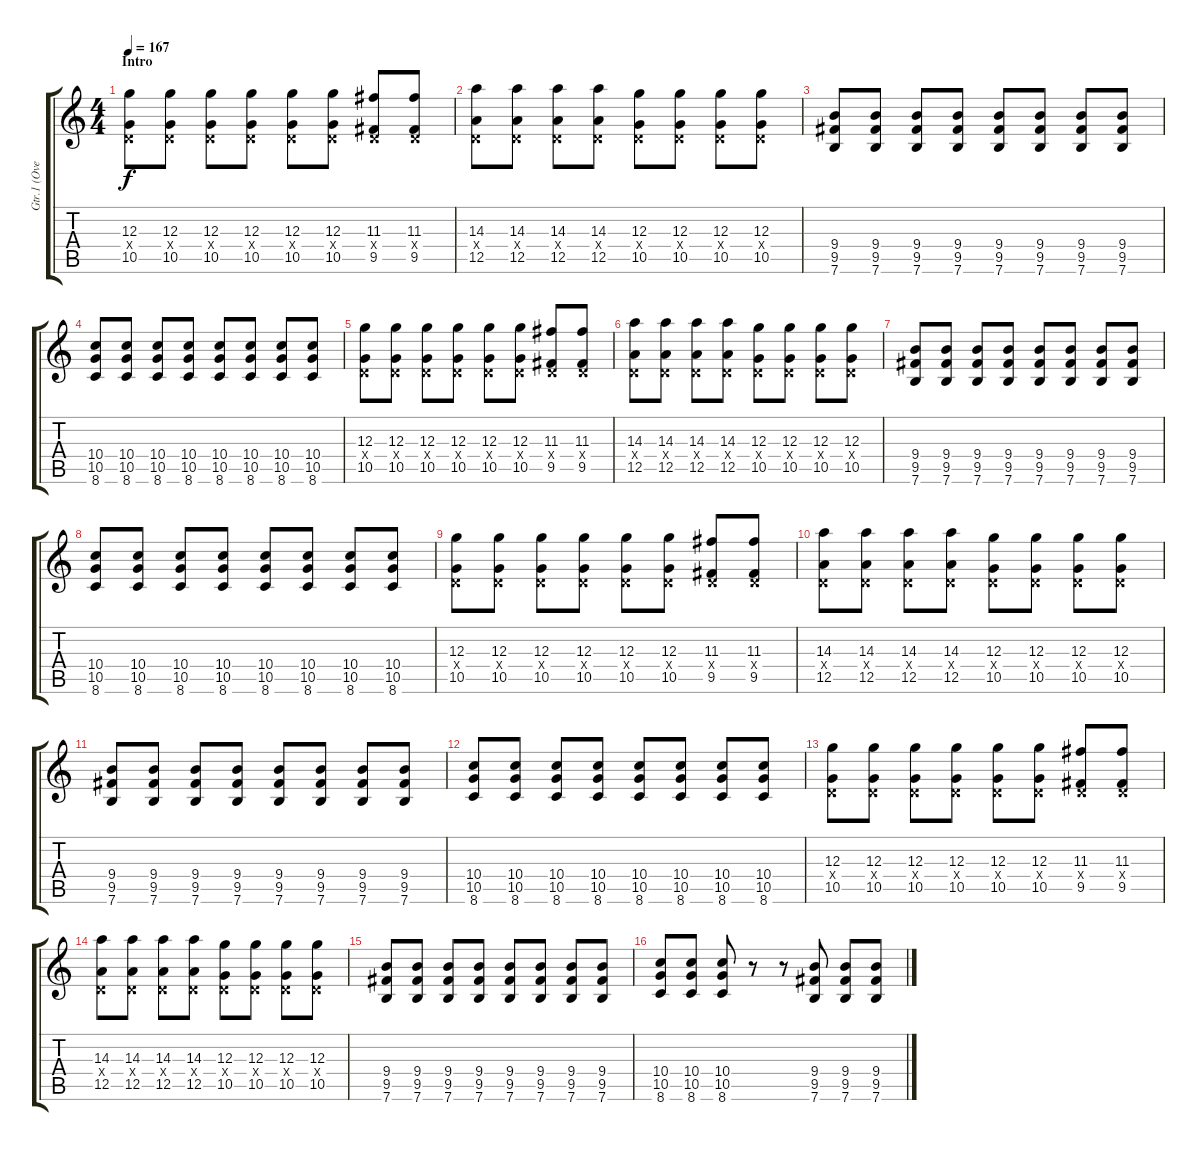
\track ("Gtr.1 (Overdriven)" "Gtr.1 (Ove") {instrument overdrivenguitar}
\staff {score tabs}
\tuning (E4 B3 G3 D3 A2 E2) {hide}
\ts (4 4)
\section ("" "Intro")
\tempo 167
\clef g2
\ks c
(12.3 0.4{x} 10.5).8{dy f instrument overdrivenguitar} (12.3 0.4{x} 10.5).8 (12.3 0.4{x} 10.5).8 (12.3 0.4{x} 10.5).8 (12.3 0.4{x} 10.5).8 (12.3 0.4{x} 10.5).8 (11.3 0.4{x} 9.5).8 (11.3 0.4{x} 9.5).8 |
(14.3 0.4{x} 12.5).8 (14.3 0.4{x} 12.5).8 (14.3 0.4{x} 12.5).8 (14.3 0.4{x} 12.5).8 (12.3 0.4{x} 10.5).8 (12.3 0.4{x} 10.5).8 (12.3 0.4{x} 10.5).8 (12.3 0.4{x} 10.5).8 |
(9.4 9.5 7.6).8 (9.4 9.5 7.6).8 (9.4 9.5 7.6).8 (9.4 9.5 7.6).8 (9.4 9.5 7.6).8 (9.4 9.5 7.6).8 (9.4 9.5 7.6).8 (9.4 9.5 7.6).8 |
(10.4 10.5 8.6).8 (10.4 10.5 8.6).8 (10.4 10.5 8.6).8 (10.4 10.5 8.6).8 (10.4 10.5 8.6).8 (10.4 10.5 8.6).8 (10.4 10.5 8.6).8 (10.4 10.5 8.6).8 |
(12.3 0.4{x} 10.5).8 (12.3 0.4{x} 10.5).8 (12.3 0.4{x} 10.5).8 (12.3 0.4{x} 10.5).8 (12.3 0.4{x} 10.5).8 (12.3 0.4{x} 10.5).8 (11.3 0.4{x} 9.5).8 (11.3 0.4{x} 9.5).8 |
(14.3 0.4{x} 12.5).8 (14.3 0.4{x} 12.5).8 (14.3 0.4{x} 12.5).8 (14.3 0.4{x} 12.5).8 (12.3 0.4{x} 10.5).8 (12.3 0.4{x} 10.5).8 (12.3 0.4{x} 10.5).8 (12.3 0.4{x} 10.5).8 |
(9.4 9.5 7.6).8 (9.4 9.5 7.6).8 (9.4 9.5 7.6).8 (9.4 9.5 7.6).8 (9.4 9.5 7.6).8 (9.4 9.5 7.6).8 (9.4 9.5 7.6).8 (9.4 9.5 7.6).8 |
(10.4 10.5 8.6).8 (10.4 10.5 8.6).8 (10.4 10.5 8.6).8 (10.4 10.5 8.6).8 (10.4 10.5 8.6).8 (10.4 10.5 8.6).8 (10.4 10.5 8.6).8 (10.4 10.5 8.6).8 |
(12.3 0.4{x} 10.5).8 (12.3 0.4{x} 10.5).8 (12.3 0.4{x} 10.5).8 (12.3 0.4{x} 10.5).8 (12.3 0.4{x} 10.5).8 (12.3 0.4{x} 10.5).8 (11.3 0.4{x} 9.5).8 (11.3 0.4{x} 9.5).8 |
(14.3 0.4{x} 12.5).8 (14.3 0.4{x} 12.5).8 (14.3 0.4{x} 12.5).8 (14.3 0.4{x} 12.5).8 (12.3 0.4{x} 10.5).8 (12.3 0.4{x} 10.5).8 (12.3 0.4{x} 10.5).8 (12.3 0.4{x} 10.5).8 |
(9.4 9.5 7.6).8 (9.4 9.5 7.6).8 (9.4 9.5 7.6).8 (9.4 9.5 7.6).8 (9.4 9.5 7.6).8 (9.4 9.5 7.6).8 (9.4 9.5 7.6).8 (9.4 9.5 7.6).8 |
(10.4 10.5 8.6).8 (10.4 10.5 8.6).8 (10.4 10.5 8.6).8 (10.4 10.5 8.6).8 (10.4 10.5 8.6).8 (10.4 10.5 8.6).8 (10.4 10.5 8.6).8 (10.4 10.5 8.6).8 |
(12.3 0.4{x} 10.5).8 (12.3 0.4{x} 10.5).8 (12.3 0.4{x} 10.5).8 (12.3 0.4{x} 10.5).8 (12.3 0.4{x} 10.5).8 (12.3 0.4{x} 10.5).8 (11.3 0.4{x} 9.5).8 (11.3 0.4{x} 9.5).8 |
(14.3 0.4{x} 12.5).8 (14.3 0.4{x} 12.5).8 (14.3 0.4{x} 12.5).8 (14.3 0.4{x} 12.5).8 (12.3 0.4{x} 10.5).8 (12.3 0.4{x} 10.5).8 (12.3 0.4{x} 10.5).8 (12.3 0.4{x} 10.5).8 |
(9.4 9.5 7.6).8 (9.4 9.5 7.6).8 (9.4 9.5 7.6).8 (9.4 9.5 7.6).8 (9.4 9.5 7.6).8 (9.4 9.5 7.6).8 (9.4 9.5 7.6).8 (9.4 9.5 7.6).8 |
(10.4 10.5 8.6).8 (10.4 10.5 8.6).8 (10.4 10.5 8.6).8 r.8 r.8 (9.4 9.5 7.6).8 (9.4 9.5 7.6).8 (9.4 9.5 7.6).8
